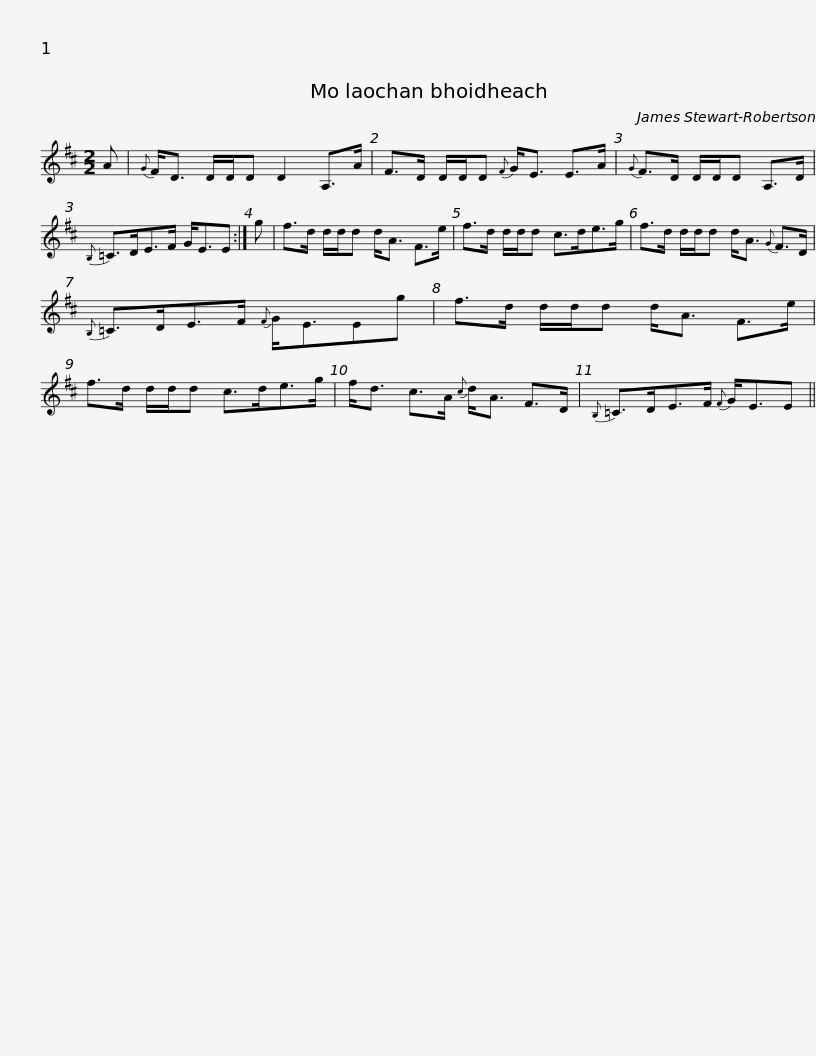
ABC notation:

X:1
L:1/8
M:2/2
I:linebreak $
K:D
V:1 treble
V:1
 A |{G} F<D D/D/D D2 A,>A | F>D D/D/D{F} G<E E>A |{G} F>D D/D/D A,>D |{B,} =C>DE>F G<EE :| %5
 g |$ f>d d/d/d d<A F>e | f>d d/d/d c>de>g | f>d d/d/d d<A{G} F>D |{B,} =C>DE>F{F} G<EEg |$ %10
 f>d d/d/d d<A F>e | f>d d/d/d c>de>g | f<d c>A{c} d<A F>D |{B,} =C>DE>F{F} G<EE || %14
